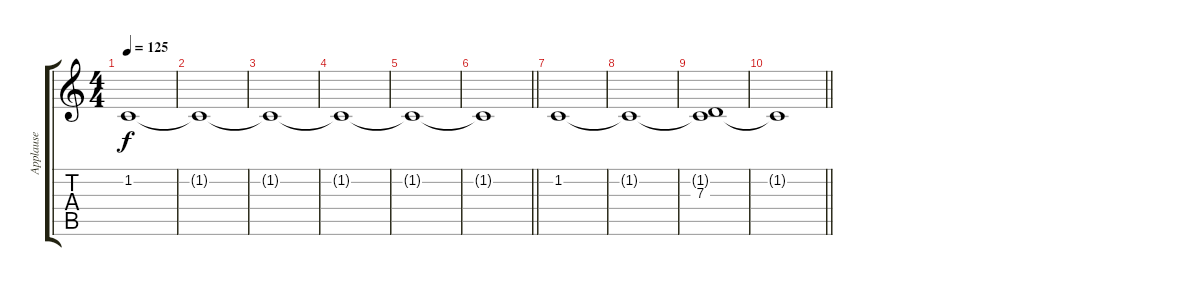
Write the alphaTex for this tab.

\track ("Applause" "Applause") {instrument applause}
\staff {score tabs}
\tuning (E4 B3 G3 D3 A2 E2) {hide}
\ts (4 4)
\tempo 125
\clef g2
\ks c
1.2{t}.1{dy f} |
1.2{t}.1 |
1.2{t}.1 |
1.2{t}.1 |
1.2{t}.1 |
\barLineRight lightlight
1.2{t}.1 |
1.2.1{volume 13} |
1.2{t}.1 |
(1.2{t} 7.3).1 |
\barLineRight lightlight
1.2{t}.1
